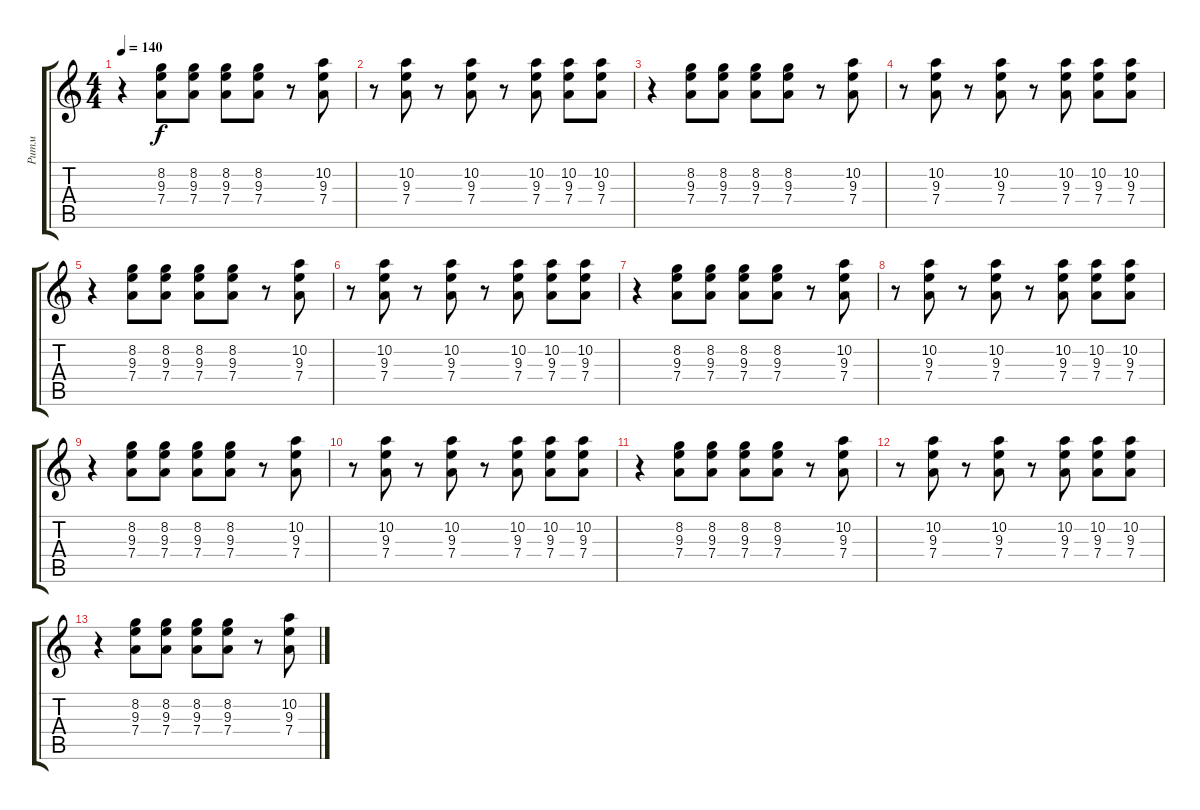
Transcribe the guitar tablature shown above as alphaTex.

\track ("Ритм" "Ритм") {instrument distortionguitar}
\staff {score tabs}
\tuning (E4 B3 G3 D3 A2 E2) {hide}
\ts (4 4)
\tempo 140
\clef g2
\ks c
r.4{dy f} (8.2 9.3 7.4).8 (8.2 9.3 7.4).8 (8.2 9.3 7.4).8 (8.2 9.3 7.4).8 r.8 (10.2 9.3 7.4).8 |
r.8 (10.2 9.3 7.4).8 r.8 (10.2 9.3 7.4).8 r.8 (10.2 9.3 7.4).8 (10.2 9.3 7.4).8 (10.2 9.3 7.4).8 |
r.4 (8.2 9.3 7.4).8 (8.2 9.3 7.4).8 (8.2 9.3 7.4).8 (8.2 9.3 7.4).8 r.8 (10.2 9.3 7.4).8 |
r.8 (10.2 9.3 7.4).8 r.8 (10.2 9.3 7.4).8 r.8 (10.2 9.3 7.4).8 (10.2 9.3 7.4).8 (10.2 9.3 7.4).8 |
r.4 (8.2 9.3 7.4).8 (8.2 9.3 7.4).8 (8.2 9.3 7.4).8 (8.2 9.3 7.4).8 r.8 (10.2 9.3 7.4).8 |
r.8 (10.2 9.3 7.4).8 r.8 (10.2 9.3 7.4).8 r.8 (10.2 9.3 7.4).8 (10.2 9.3 7.4).8 (10.2 9.3 7.4).8 |
r.4 (8.2 9.3 7.4).8 (8.2 9.3 7.4).8 (8.2 9.3 7.4).8 (8.2 9.3 7.4).8 r.8 (10.2 9.3 7.4).8 |
r.8 (10.2 9.3 7.4).8 r.8 (10.2 9.3 7.4).8 r.8 (10.2 9.3 7.4).8 (10.2 9.3 7.4).8 (10.2 9.3 7.4).8 |
r.4 (8.2 9.3 7.4).8 (8.2 9.3 7.4).8 (8.2 9.3 7.4).8 (8.2 9.3 7.4).8 r.8 (10.2 9.3 7.4).8 |
r.8 (10.2 9.3 7.4).8 r.8 (10.2 9.3 7.4).8 r.8 (10.2 9.3 7.4).8 (10.2 9.3 7.4).8 (10.2 9.3 7.4).8 |
r.4 (8.2 9.3 7.4).8 (8.2 9.3 7.4).8 (8.2 9.3 7.4).8 (8.2 9.3 7.4).8 r.8 (10.2 9.3 7.4).8 |
r.8 (10.2 9.3 7.4).8 r.8 (10.2 9.3 7.4).8 r.8 (10.2 9.3 7.4).8 (10.2 9.3 7.4).8 (10.2 9.3 7.4).8 |
r.4 (8.2 9.3 7.4).8 (8.2 9.3 7.4).8 (8.2 9.3 7.4).8 (8.2 9.3 7.4).8 r.8 (10.2 9.3 7.4).8
